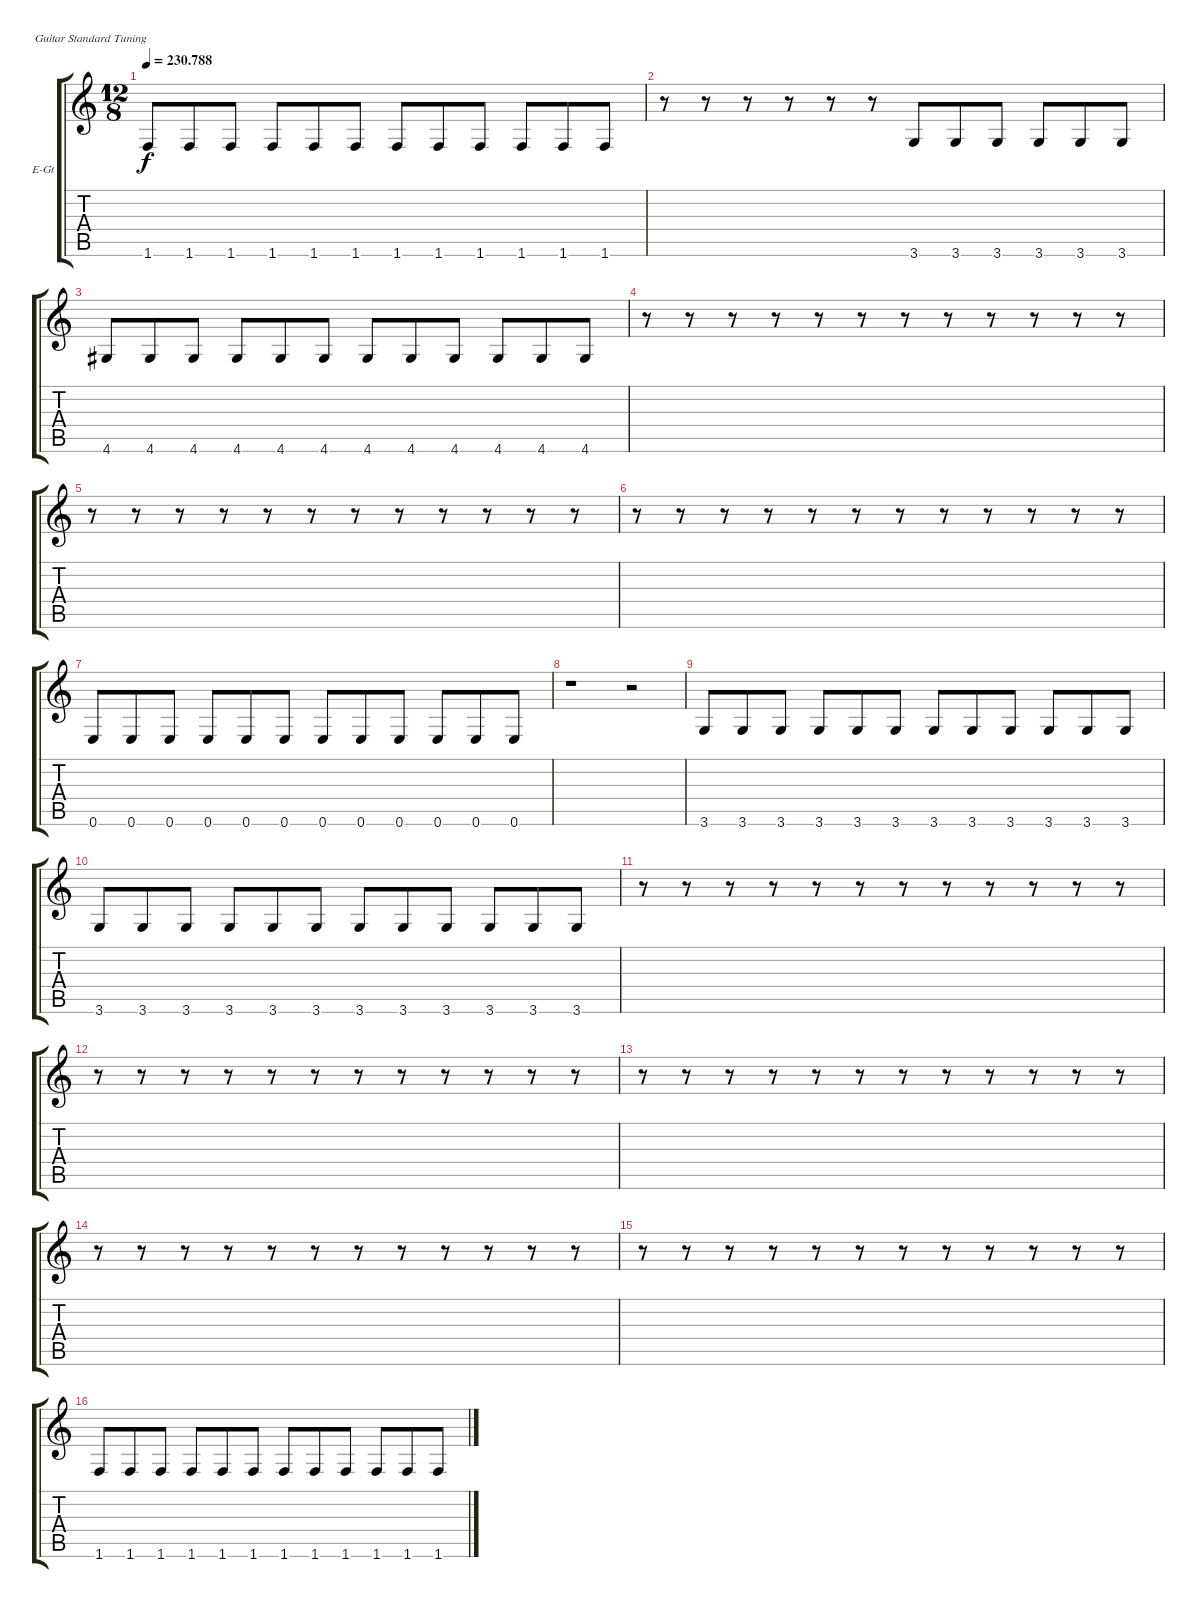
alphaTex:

\bracketExtendMode groupsimilarinstruments
\firstSystemTrackNameOrientation horizontal
\otherSystemsTrackNameOrientation horizontal
\track ("Ритм" "E-Gt") {instrument distortionguitar}
\staff {score tabs}
\tuning (E4 B3 G3 D3 A2 E2)
\ts (12 8)
\tempo
230.788
\accidentals auto
\clef g2
\ottava regular
\simile none
\ks c
1.6.8{dy f} 1.6.8 1.6.8 1.6.8 1.6.8 1.6.8 1.6.8 1.6.8 1.6.8 1.6.8 1.6.8 1.6.8 |
r.8 r.8 r.8 r.8 r.8 r.8 3.6.8 3.6.8 3.6.8 3.6.8 3.6.8 3.6.8 |
4.6.8 4.6.8 4.6.8 4.6.8 4.6.8 4.6.8 4.6.8 4.6.8 4.6.8 4.6.8 4.6.8 4.6.8 |
r.8 r.8 r.8 r.8 r.8 r.8 r.8 r.8 r.8 r.8 r.8 r.8 |
r.8 r.8 r.8 r.8 r.8 r.8 r.8 r.8 r.8 r.8 r.8 r.8 |
r.8 r.8 r.8 r.8 r.8 r.8 r.8 r.8 r.8 r.8 r.8 r.8 |
0.6.8 0.6.8 0.6.8 0.6.8 0.6.8 0.6.8 0.6.8 0.6.8 0.6.8 0.6.8 0.6.8 0.6.8 |
r.1 r.2 |
3.6.8 3.6.8 3.6.8 3.6.8 3.6.8 3.6.8 3.6.8 3.6.8 3.6.8 3.6.8 3.6.8 3.6.8 |
3.6.8 3.6.8 3.6.8 3.6.8 3.6.8 3.6.8 3.6.8 3.6.8 3.6.8 3.6.8 3.6.8 3.6.8 |
r.8 r.8 r.8 r.8 r.8 r.8 r.8 r.8 r.8 r.8 r.8 r.8 |
r.8 r.8 r.8 r.8 r.8 r.8 r.8 r.8 r.8 r.8 r.8 r.8 |
r.8 r.8 r.8 r.8 r.8 r.8 r.8 r.8 r.8 r.8 r.8 r.8 |
r.8 r.8 r.8 r.8 r.8 r.8 r.8 r.8 r.8 r.8 r.8 r.8 |
r.8 r.8 r.8 r.8 r.8 r.8 r.8 r.8 r.8 r.8 r.8 r.8 |
1.6.8 1.6.8 1.6.8 1.6.8 1.6.8 1.6.8 1.6.8 1.6.8 1.6.8 1.6.8 1.6.8 1.6.8
